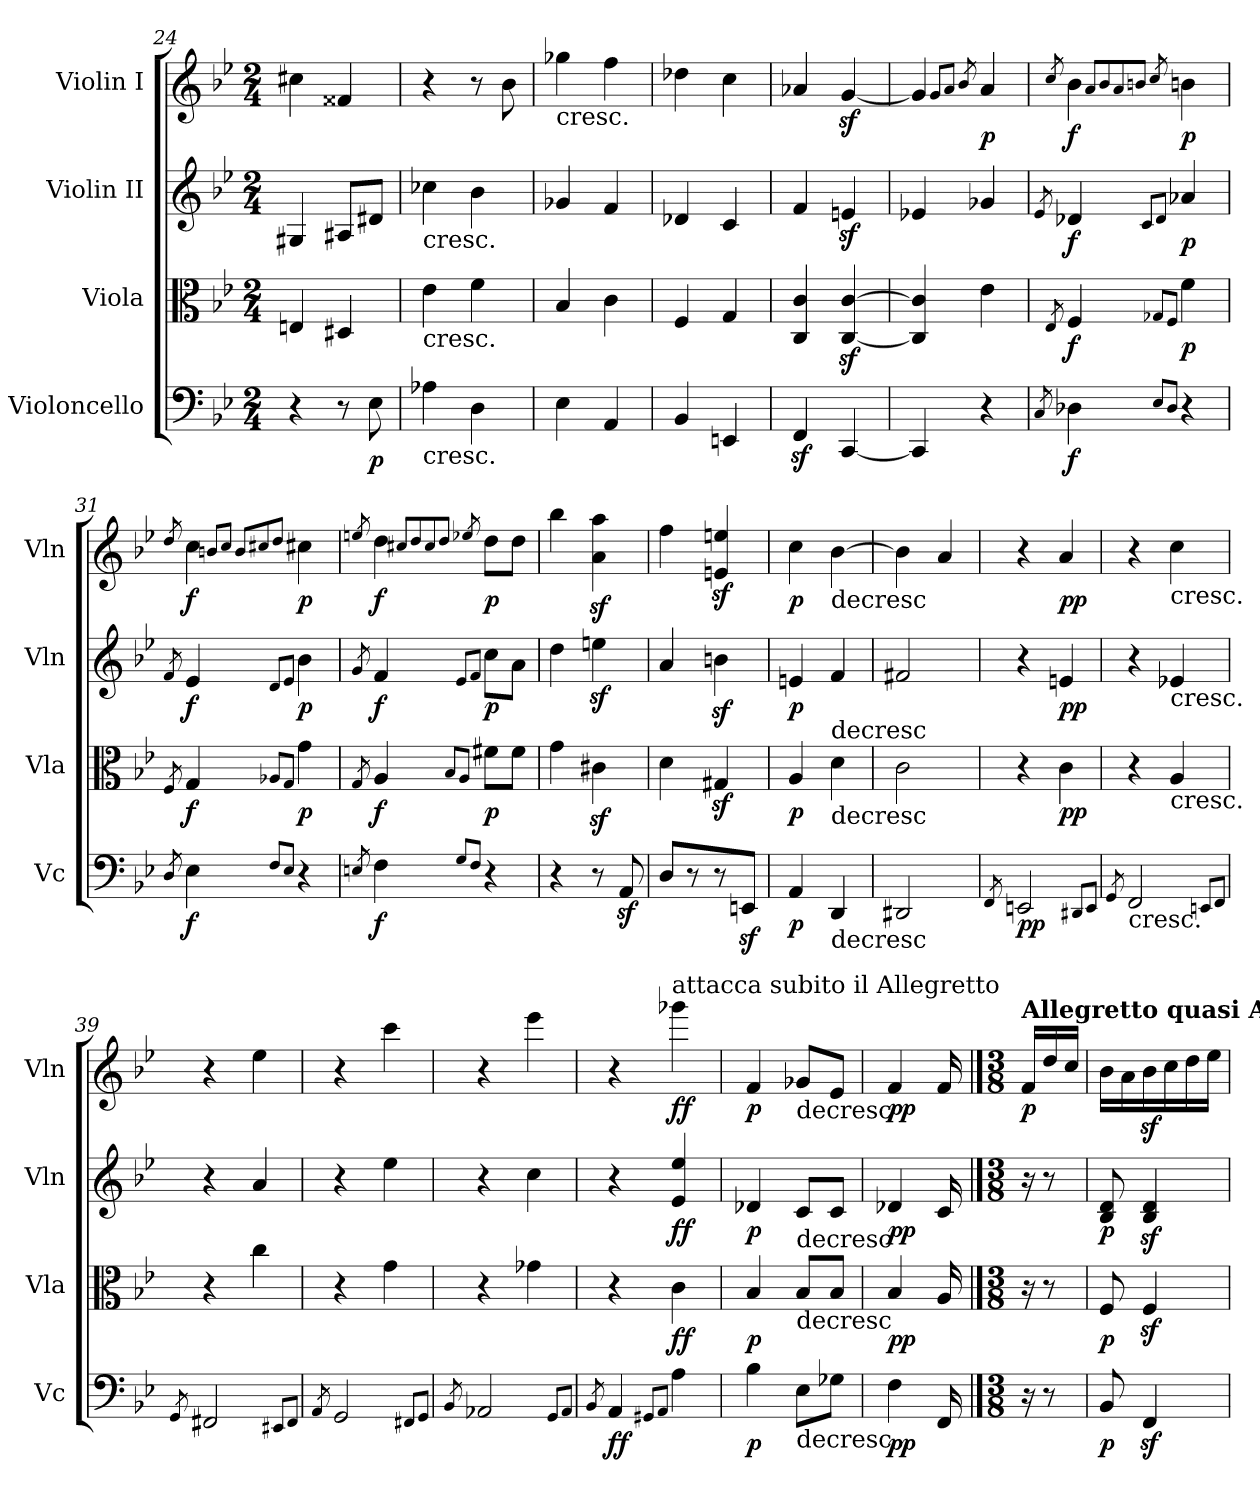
**kern	**dynam	**kern	**dynam	**kern	**dynam	**kern	**dynam
*part4	*part4	*part3	*part3	*part2	*part2	*part1	*part1
*staff4	*staff4	*staff3	*staff3	*staff2	*staff2	*staff1	*staff1
*I"Violoncello	*	*I"Viola	*	*I"Violin II	*	*I"Violin I	*
*I'Vc	*	*I'Vla	*	*I'Vln	*	*I'Vln	*
*clefF4	*	*clefC3	*	*clefG2	*	*clefG2	*
*k[b-e-]	*	*k[b-e-]	*	*k[b-e-]	*	*k[b-e-]	*
*M2/4	*	*M2/4	*	*M2/4	*	*M2/4	*
=24	=24	=24	=24	=24	=24	=24	=24
4r	.	4En/	.	4G#X/	.	4cc#X\	.
8r	.	4D#X/	.	8A#X/L	.	4f##X/	.
!	!LO:DY:b	!	!	!	!	!	!
8E-\	p	.	.	8d#X/J	.	.	.
=25	=25	=25	=25	=25	=25	=25	=25
!	!	!	!	!LO:TX:b:t=cresc.	!	!	!
!	!	!LO:TX:b:t=cresc.	!	!	!	!	!
!LO:TX:b:t=cresc.	!	!	!	!	!	!	!
4A-X\	.	4e-\	.	4cc-X\	.	4r	.
4D\	.	4f\	.	4b-\	.	8r	.
.	.	.	.	.	.	8b-\	.
=26	=26	=26	=26	=26	=26	=26	=26
!	!	!	!	!	!	!LO:TX:b:t=cresc.	!
4E-\	.	4B-/	.	4g-X/	.	4gg-X\	.
4AA/	.	4c\	.	4f/	.	4ff\	.
=27	=27	=27	=27	=27	=27	=27	=27
4BB-/	.	4F/	.	4d-X/	.	4dd-X\	.
4EEn/	.	4G/	.	4c/	.	4cc\	.
=28	=28	=28	=28	=28	=28	=28	=28
4FFz</	.	4C/ 4c/	.	4f/	.	4a-X/	.
[4CC/	.	[4C/z< [4c/z<	.	4enz</	.	[4gz</	.
!!LO:LB:g=z
=29	=29	=29	=29	=29	=29	=29	=29
4CC/]	.	4C/] 4c/]	.	4e-X/	.	4g/]	.
.	.	.	.	.	.	8qg/L	.
.	.	.	.	.	.	8qa/J	.
.	.	.	.	.	.	8qb-/	.
!	!	!	!	!	!	!	!LO:DY:b
4r	.	4e-\	.	4g-X/	.	4a/	p
!!LO:PB:g=z
=30	=30	=30	=30	=30	=30	=30	=30
8qC/	.	8qE-/	.	8qe-/	.	8qcc/	.
!	!LO:DY:b	!	!LO:DY:b	!	!LO:DY:b	!	!LO:DY:b
4D-X\	f	4F/	f	4d-X/	f	4b-\	f
.	.	.	.	.	.	8qa/L	.
.	.	.	.	.	.	8qb-/	.
.	.	.	.	.	.	8qa/	.
8qE-/L	.	8qG-X/L	.	8qc/L	.	8qbn/J	.
8qD-/J	.	8qF/J	.	8qd-/J	.	8qcc/	.
!	!	!	!LO:DY:b	!	!LO:DY:b	!	!LO:DY:b
4r	.	4f\	p	4a-X/	p	4bn\	p
=31	=31	=31	=31	=31	=31	=31	=31
8qD/	.	8qF/	.	8qf/	.	8qdd/	.
!	!LO:DY:b	!	!LO:DY:b	!	!LO:DY:b	!	!LO:DY:b
4E-\	f	4G/	f	4e-/	f	4cc\	f
.	.	.	.	.	.	8qbn/L	.
.	.	.	.	.	.	8qcc/J	.
.	.	.	.	.	.	8qb/L	.
8qF/L	.	8qA-X/L	.	8qd/L	.	8qcc#X/	.
8qE-/J	.	8qG/J	.	8qe-/J	.	8qdd/J	.
!	!	!	!LO:DY:b	!	!LO:DY:b	!	!LO:DY:b
4r	.	4g\	p	4b-\	p	4cc#\	p
=32	=32	=32	=32	=32	=32	=32	=32
8qEn/	.	8qG/	.	8qg/	.	8qeen/	.
!	!LO:DY:b	!	!LO:DY:b	!	!LO:DY:b	!	!LO:DY:b
4F\	f	4A/	f	4f/	f	4dd\	f
.	.	.	.	.	.	8qcc#X/L	.
.	.	.	.	.	.	8qdd/	.
.	.	.	.	.	.	8qcc#/	.
8qG/L	.	8qB-/L	.	8qe-/L	.	8qdd/J	.
8qF/J	.	8qA/J	.	8qf/J	.	8qee-X/	.
!	!	!	!LO:DY:b	!	!LO:DY:b	!	!LO:DY:b
4r	.	8f#X\L	p	8cc\L	p	8dd\L	p
.	.	8f#\J	.	8a\J	.	8dd\J	.
=33	=33	=33	=33	=33	=33	=33	=33
4r	.	4g\	.	4dd\	.	4bb-\	.
8r	.	4c#Xz<\	.	4eenz<\	.	4a\z< 4aa\z<	.
8AAz</	.	.	.	.	.	.	.
=34	=34	=34	=34	=34	=34	=34	=34
8D/L	.	4d\	.	4a/	.	4ff\	.
8r	.	.	.	.	.	.	.
8r	.	4G#Xz</	.	4bnz<\	.	4en/z< 4een/z<	.
8EEnz</J	.	.	.	.	.	.	.
!!LO:LB:g=z
=35	=35	=35	=35	=35	=35	=35	=35
!	!LO:DY:b	!	!LO:DY:b	!	!LO:DY:b	!	!LO:DY:b
4AA/	p	4A/	p	4en/	p	4cc\	p
!	!	!	!	!	!	!LO:TX:b:t=decresc	!
!	!	!LO:TX:b:t=decresc	!	!	!	!	!
!	!	!LO:TX:a:t=decresc	!	!	!	!	!
!LO:TX:b:t=decresc	!	!	!	!	!	!	!
4DD/	.	4d\	.	4f/	.	[4b-\	.
!!LO:PB:g=z
=36	=36	=36	=36	=36	=36	=36	=36
2DD#X/	.	2c\	.	2f#X/	.	4b-\]	.
.	.	.	.	.	.	4a/	.
=37	=37	=37	=37	=37	=37	=37	=37
8qFF/	.	.	.	.	.	.	.
!	!LO:DY:b	!	!	!	!	!	!
2EEn/	pp	4r	.	4r	.	4r	.
!	!	!	!LO:DY:b	!	!LO:DY:b	!	!LO:DY:b
.	.	4c\	pp	4en/	pp	4a/	pp
8qDD#X/L	.	.	.	.	.	.	.
8qEE/J	.	.	.	.	.	.	.
=38	=38	=38	=38	=38	=38	=38	=38
8qGG/	.	.	.	.	.	.	.
!LO:TX:b:t=cresc.	!	!	!	!	!	!	!
2FF/	.	4r	.	4r	.	4r	.
!	!	!	!	!	!	!LO:TX:b:t=cresc.	!
!	!	!	!	!LO:TX:b:t=cresc.	!	!	!
!	!	!LO:TX:b:t=cresc.	!	!	!	!	!
.	.	4A/	.	4e-X/	.	4cc\	.
8qEEn/L	.	.	.	.	.	.	.
8qFF/J	.	.	.	.	.	.	.
=39	=39	=39	=39	=39	=39	=39	=39
8qGG/	.	.	.	.	.	.	.
2FF#X/	.	4r	.	4r	.	4r	.
.	.	4cc\	.	4a/	.	4ee-\	.
8qEE#X/L	.	.	.	.	.	.	.
8qFF#/J	.	.	.	.	.	.	.
=40	=40	=40	=40	=40	=40	=40	=40
8qAA/	.	.	.	.	.	.	.
2GG/	.	4r	.	4r	.	4r	.
.	.	4g\	.	4ee-\	.	4ccc\	.
8qFF#X/L	.	.	.	.	.	.	.
8qGG/J	.	.	.	.	.	.	.
=41	=41	=41	=41	=41	=41	=41	=41
8qBB-/	.	.	.	.	.	.	.
2AA-X/	.	4r	.	4r	.	4r	.
.	.	4g-X\	.	4cc\	.	4eee-\	.
8qGG/L	.	.	.	.	.	.	.
8qAA-/J	.	.	.	.	.	.	.
!!LO:LB:g=z
=42	=42	=42	=42	=42	=42	=42	=42
8qBB-/	.	.	.	.	.	.	.
!	!LO:DY:b	!	!	!	!	!	!
4AA/	ff	4r	.	4r	.	4r	.
8qGG#X/L	.	.	.	.	.	.	.
8qAA/J	.	.	.	.	.	.	.
!	!	!	!	!	!	!LO:TX:a:t=attacca subito il Allegretto	!
!	!	!	!LO:DY:b	!	!LO:DY:b	!	!LO:DY:b
4A\	.	4c\	ff	4e-/ 4ee-/	ff	4ggg-X\	ff
=43	=43	=43	=43	=43	=43	=43	=43
!	!LO:DY:b	!	!LO:DY:b	!	!LO:DY:b	!	!LO:DY:b
4B-\	p	4B-/	p	4d-X/	p	4f/	p
!	!	!	!	!	!	!LO:TX:b:t=decresc	!
!	!	!LO:TX:a:t=decresc	!	!	!	!	!
!	!	!LO:TX:b:t=decresc	!	!	!	!	!
!LO:TX:b:t=decresc	!	!	!	!	!	!	!
8E-\L	.	8B-/L	.	8c/L	.	8g-X/L	.
8G-X\J	.	8B-/J	.	8c/J	.	8e-/J	.
=44	=44	=44	=44	=44	=44	=44	=44
!	!LO:DY:b	!	!LO:DY:b	!	!LO:DY:b	!	!LO:DY:b
4F\	pp	4B-/	pp	4d-X/	pp	4f/	pp
16FF/	.	16A/	.	16c/	.	16f/	.
==45	==45	==45	==45	==45	==45	==45	==45
*M3/8	*	*M3/8	*	*M3/8	*	*M3/8	*
!	!	!	!	!	!	!LO:TX:a:B:t=Allegretto quasi Allegro	!
!	!	!	!	!	!	!	!LO:DY:b
16r	.	16r	.	16r	.	16f/LL	p
8r	.	8r	.	8r	.	16dd/	.
.	.	.	.	.	.	16cc/JJ	.
=46	=46	=46	=46	=46	=46	=46	=46
!	!LO:DY:b	!	!LO:DY:b	!	!LO:DY:b	!	!
8BB-/	p	8F/	p	8B-/ 8d/	p	16b-\LL	.
.	.	.	.	.	.	16a\	.
4FFz</	.	4Fz</	.	4B-/z< 4d/z<	.	16b-z<\	.
.	.	.	.	.	.	16cc\	.
.	.	.	.	.	.	16dd\	.
.	.	.	.	.	.	16ee-\JJ	.
=	=	=	=	=	=	=	=
*-	*-	*-	*-	*-	*-	*-	*-
